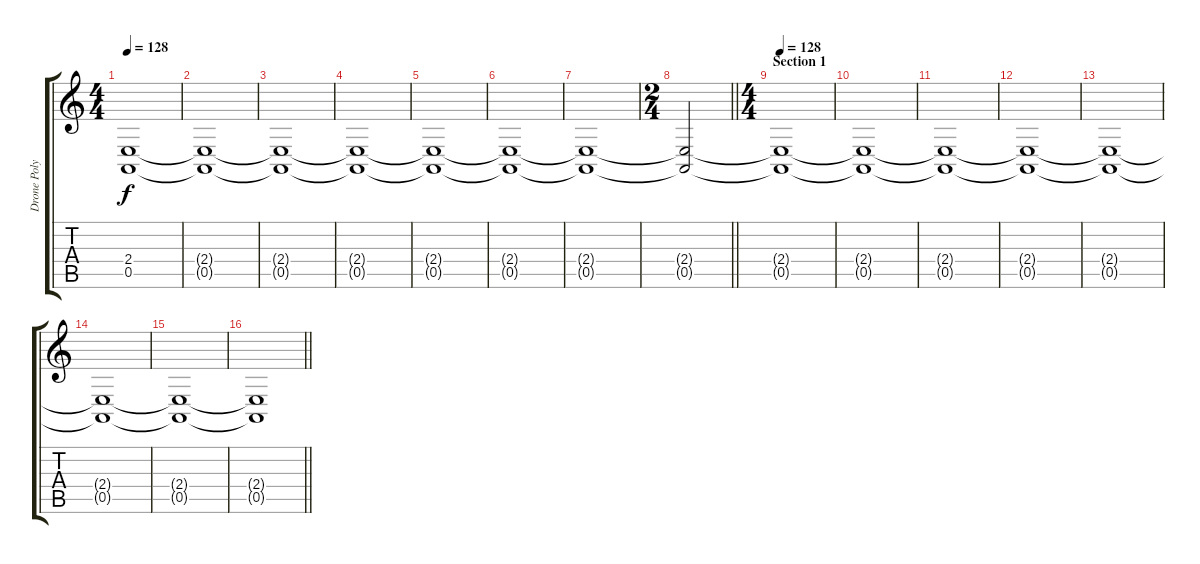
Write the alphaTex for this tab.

\track ("Drone Polysynth 1" "Drone Poly") {instrument pad3polysynth}
\staff {score tabs}
\tuning (E4 B3 G3 D3 A2 E2) {hide}
\ts (4 4)
\tempo 128
\clef g2
\ks c
(2.4{t} 0.5{t}).1{dy f} |
(2.4{t} 0.5{t}).1 |
(2.4{t} 0.5{t}).1 |
(2.4{t} 0.5{t}).1 |
(2.4{t} 0.5{t}).1 |
(2.4{t} 0.5{t}).1 |
(2.4{t} 0.5{t}).1 |
\ts (2 4)
\barLineRight lightlight
(2.4{t} 0.5{t}).2 |
\ts (4 4)
\section ("" "Section 1")
\tempo 128
(2.4{t} 0.5{t}).1 |
(2.4{t} 0.5{t}).1 |
(2.4{t} 0.5{t}).1 |
(2.4{t} 0.5{t}).1 |
(2.4{t} 0.5{t}).1 |
(2.4{t} 0.5{t}).1 |
(2.4{t} 0.5{t}).1 |
\barLineRight lightlight
(2.4{t} 0.5{t}).1
